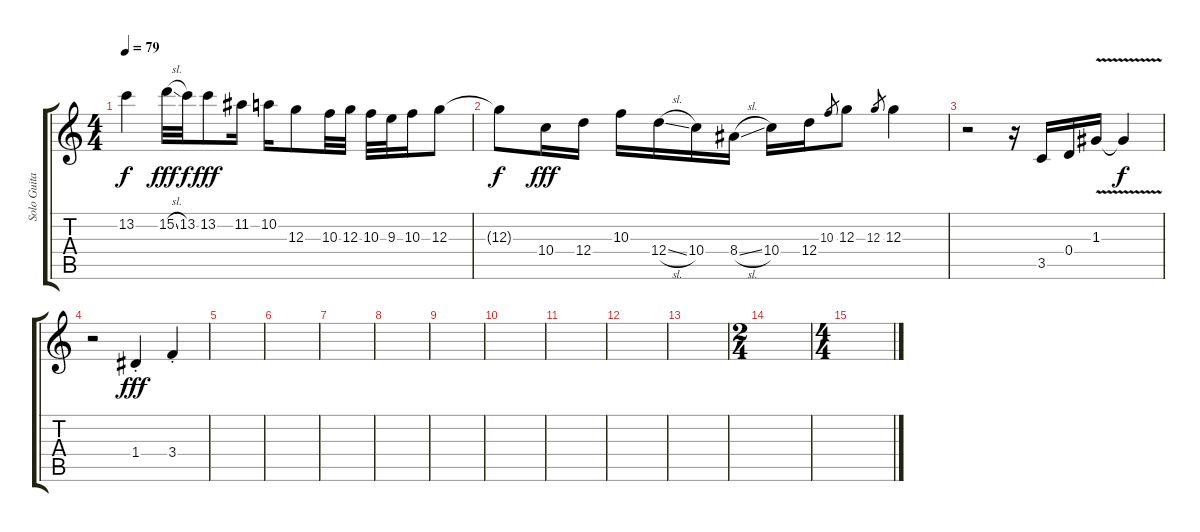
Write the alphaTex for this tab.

\track ("Solo Guitar" "Solo Guita") {instrument electricguitarjazz}
\staff {score tabs}
\tuning (E4 B3 G3 D3 A2 E2) {hide}
\ts (4 4)
\tempo 79
\clef g2
\ks c
13.2{t}.4{dy f} 15.2{sl}.32{dy fff} 13.2.32{dy f} 13.2.8{dy fff} 11.2.16 10.2.16 12.3.8 10.3.32 12.3.32 10.3.32 9.3.32 10.3.16 12.3.8 |
12.3{t}.8{dy f} 10.4.16{dy fff} 12.4.16 10.3.16 12.4{sl}.16 10.4.16 8.4{sl}.16 10.4.16 12.4.16 10.3.8{gr} 12.3.8 12.3.8{gr} 12.3.4 |
r.2 r.16 3.5.16{instrument electricguitarclean} 0.4.16 1.3{v}.16 1.3{t}.4{dy f} |
r.2 1.4{st}.4{dy fff} 3.4{st}.4 |
|
|
|
|
|
|
|
|
|
\ts (2 4)
|
\ts (4 4)
